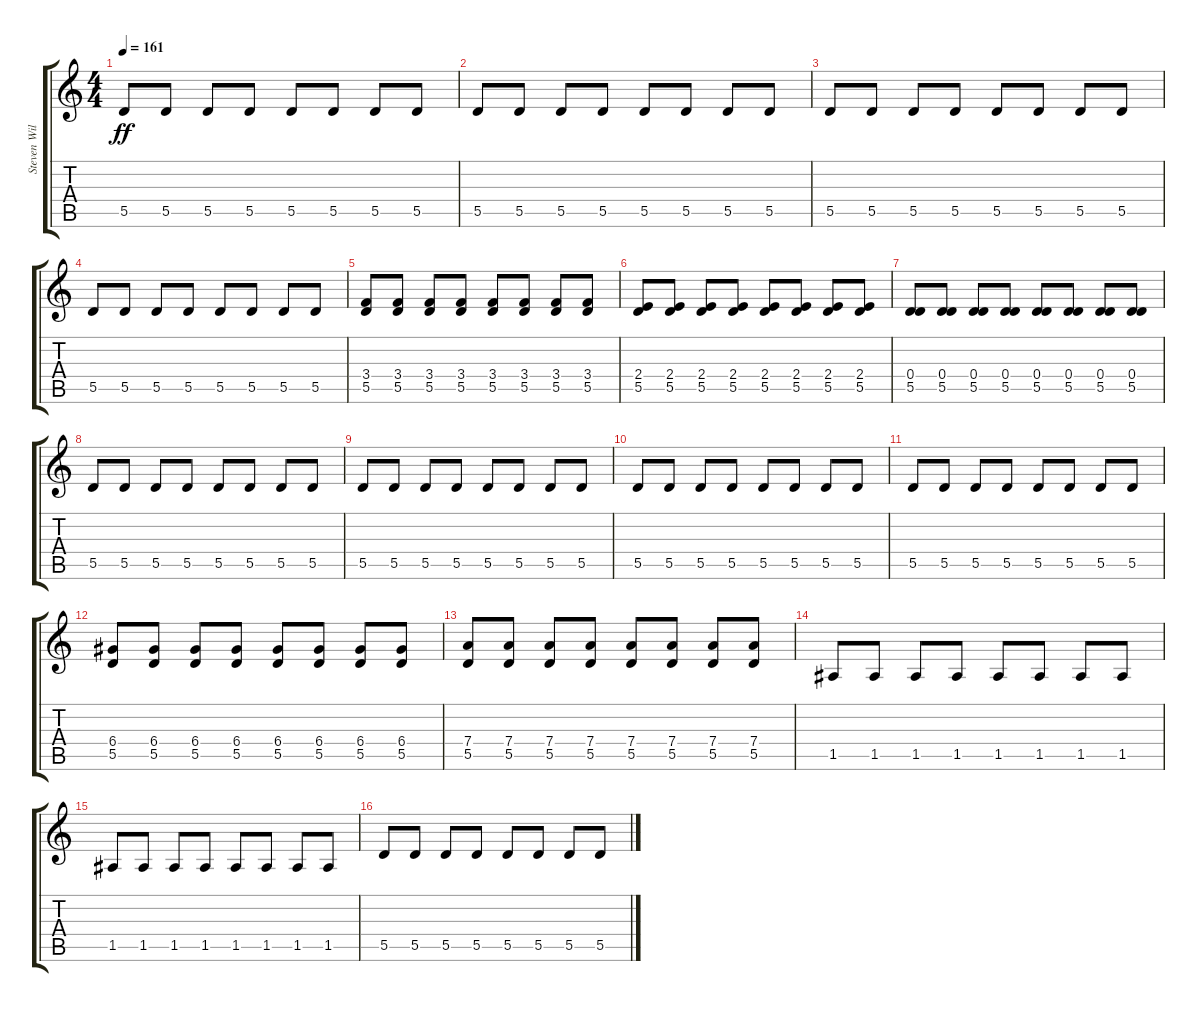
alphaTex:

\track ("Steven Wilson (Guitar 3)" "Steven Wil") {instrument electricguitarclean}
\staff {score tabs}
\tuning (E4 B3 G3 D3 A2 D2) {hide}
\ts (4 4)
\tempo 161
\clef g2
\ks c
5.5.8{dy ff} 5.5.8 5.5.8 5.5.8 5.5.8 5.5.8 5.5.8 5.5.8 |
5.5.8 5.5.8 5.5.8 5.5.8 5.5.8 5.5.8 5.5.8 5.5.8 |
5.5.8 5.5.8 5.5.8 5.5.8 5.5.8 5.5.8 5.5.8 5.5.8 |
5.5.8 5.5.8 5.5.8 5.5.8 5.5.8 5.5.8 5.5.8 5.5.8 |
(3.4 5.5).8 (3.4 5.5).8 (3.4 5.5).8 (3.4 5.5).8 (3.4 5.5).8 (3.4 5.5).8 (3.4 5.5).8 (3.4 5.5).8 |
(2.4 5.5).8 (2.4 5.5).8 (2.4 5.5).8 (2.4 5.5).8 (2.4 5.5).8 (2.4 5.5).8 (2.4 5.5).8 (2.4 5.5).8 |
(0.4 5.5).8 (0.4 5.5).8 (0.4 5.5).8 (0.4 5.5).8 (0.4 5.5).8 (0.4 5.5).8 (0.4 5.5).8 (0.4 5.5).8 |
5.5.8 5.5.8 5.5.8 5.5.8 5.5.8 5.5.8 5.5.8 5.5.8 |
5.5.8 5.5.8 5.5.8 5.5.8 5.5.8 5.5.8 5.5.8 5.5.8 |
5.5.8 5.5.8 5.5.8 5.5.8 5.5.8 5.5.8 5.5.8 5.5.8 |
5.5.8 5.5.8 5.5.8 5.5.8 5.5.8 5.5.8 5.5.8 5.5.8 |
(6.4 5.5).8 (6.4 5.5).8 (6.4 5.5).8 (6.4 5.5).8 (6.4 5.5).8 (6.4 5.5).8 (6.4 5.5).8 (6.4 5.5).8 |
(7.4 5.5).8 (7.4 5.5).8 (7.4 5.5).8 (7.4 5.5).8 (7.4 5.5).8 (7.4 5.5).8 (7.4 5.5).8 (7.4 5.5).8 |
1.5.8 1.5.8 1.5.8 1.5.8 1.5.8 1.5.8 1.5.8 1.5.8 |
1.5.8 1.5.8 1.5.8 1.5.8 1.5.8 1.5.8 1.5.8 1.5.8 |
5.5.8 5.5.8 5.5.8 5.5.8 5.5.8 5.5.8 5.5.8 5.5.8
